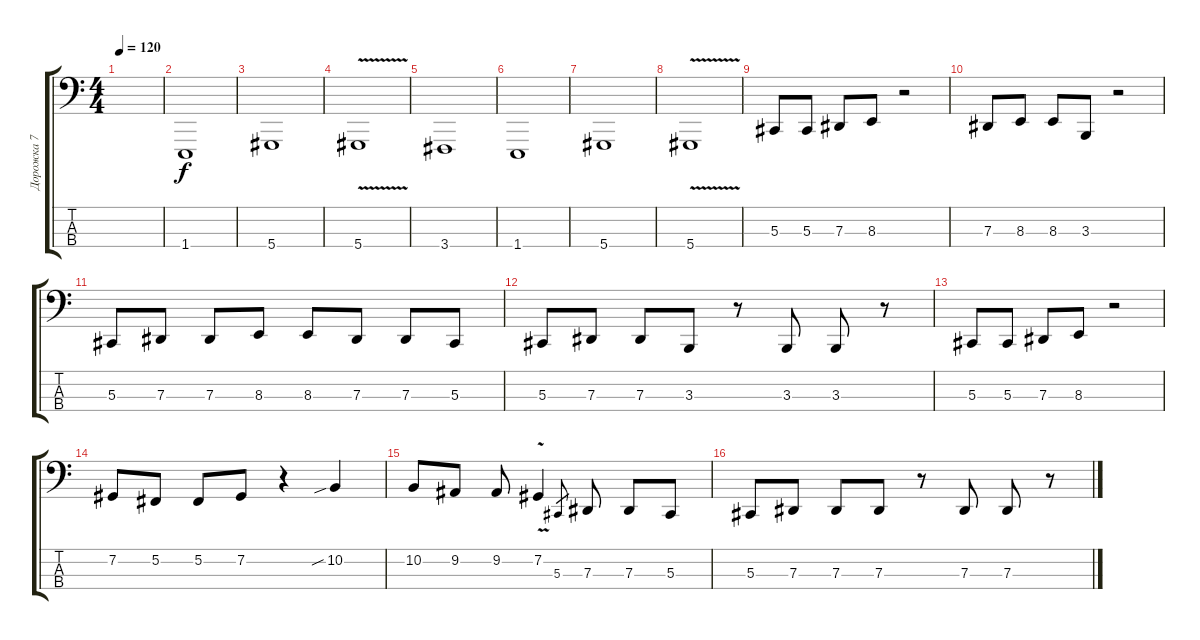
\track ("Дорожка 7" "Дорожка 7") {instrument cello}
\staff {score tabs}
\tuning (Gb2 Db2 Ab1 Eb1) {hide}
\ts (4 4)
\tempo 120
\clef f4
\ks c
|
1.4.1 |
5.4.1 |
5.4{v}.1 |
3.4.1 |
1.4.1 |
5.4.1 |
5.4{v}.1 |
5.3.8 5.3.8 7.3.8 8.3.8 r.2 |
7.3.8 8.3.8 8.3.8 3.3.8 r.2 |
5.3.8 7.3.8 7.3.8 8.3.8 8.3.8 7.3.8 7.3.8 5.3.8 |
5.3.8 7.3.8 7.3.8 3.3.8 r.8 3.3.8 3.3.8 r.8 |
5.3.8 5.3.8 7.3.8 8.3.8 r.2 |
7.2.8 5.2.8 5.2.8 7.2.8 r.4 10.2{sib}.4 |
10.2.8 9.2.8 9.2.8 7.2{v}.4 5.3.8{gr} 7.3.8 7.3.8 5.3.8 |
5.3.8 7.3.8 7.3.8 7.3.8 r.8 7.3.8 7.3.8 r.8
